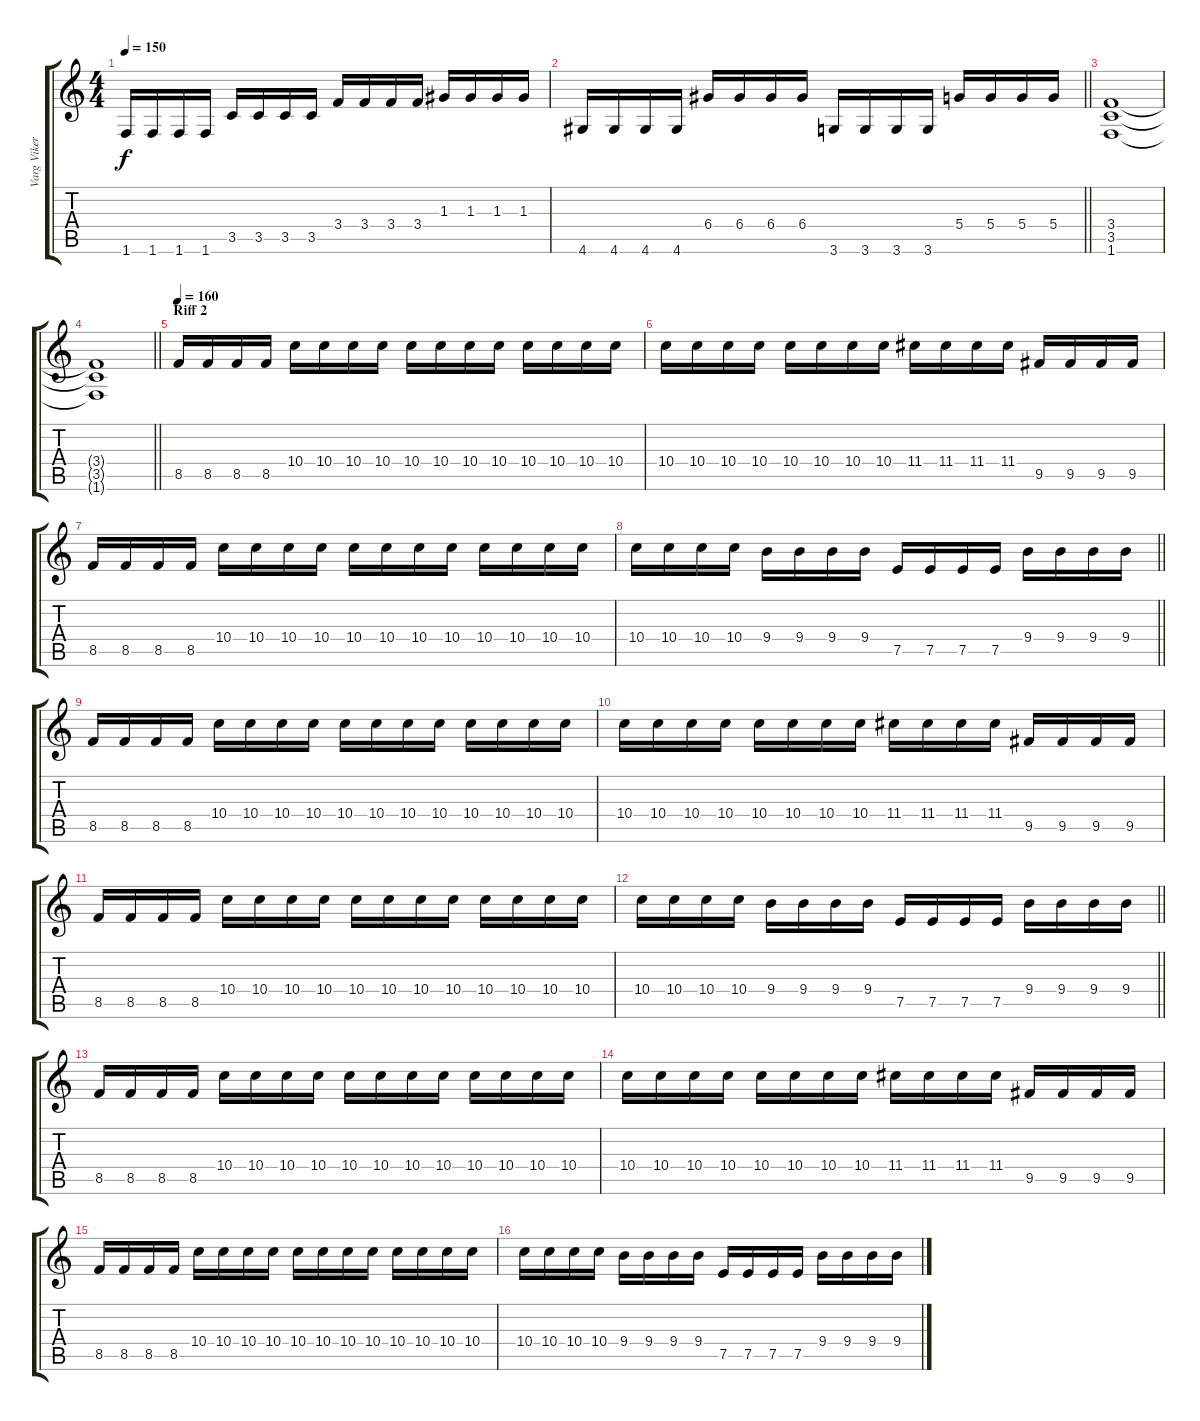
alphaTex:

\track ("Varg Vikernes (Guitar)" "Varg Viker") {instrument distortionguitar}
\staff {score tabs}
\tuning (E4 B3 G3 D3 A2 E2) {hide}
\ts (4 4)
\tempo 150
\clef g2
\ks c
1.6.16{dy f} 1.6.16 1.6.16 1.6.16 3.5.16 3.5.16 3.5.16 3.5.16 3.4.16 3.4.16 3.4.16 3.4.16 1.3.16 1.3.16 1.3.16 1.3.16 |
\barLineRight lightlight
4.6.16 4.6.16 4.6.16 4.6.16 6.4.16 6.4.16 6.4.16 6.4.16 3.6.16 3.6.16 3.6.16 3.6.16 5.4.16 5.4.16 5.4.16 5.4.16 |
(3.4 3.5 1.6).1 |
\barLineRight lightlight
(3.4{t} 3.5{t} 1.6{t}).1 |
\section ("" "Riff 2")
\tempo 160
8.5.16 8.5.16 8.5.16 8.5.16 10.4.16 10.4.16 10.4.16 10.4.16 10.4.16 10.4.16 10.4.16 10.4.16 10.4.16 10.4.16 10.4.16 10.4.16 |
10.4.16 10.4.16 10.4.16 10.4.16 10.4.16 10.4.16 10.4.16 10.4.16 11.4.16 11.4.16 11.4.16 11.4.16 9.5.16 9.5.16 9.5.16 9.5.16 |
8.5.16 8.5.16 8.5.16 8.5.16 10.4.16 10.4.16 10.4.16 10.4.16 10.4.16 10.4.16 10.4.16 10.4.16 10.4.16 10.4.16 10.4.16 10.4.16 |
\barLineRight lightlight
10.4.16 10.4.16 10.4.16 10.4.16 9.4.16 9.4.16 9.4.16 9.4.16 7.5.16 7.5.16 7.5.16 7.5.16 9.4.16 9.4.16 9.4.16 9.4.16 |
8.5.16 8.5.16 8.5.16 8.5.16 10.4.16 10.4.16 10.4.16 10.4.16 10.4.16 10.4.16 10.4.16 10.4.16 10.4.16 10.4.16 10.4.16 10.4.16 |
10.4.16 10.4.16 10.4.16 10.4.16 10.4.16 10.4.16 10.4.16 10.4.16 11.4.16 11.4.16 11.4.16 11.4.16 9.5.16 9.5.16 9.5.16 9.5.16 |
8.5.16 8.5.16 8.5.16 8.5.16 10.4.16 10.4.16 10.4.16 10.4.16 10.4.16 10.4.16 10.4.16 10.4.16 10.4.16 10.4.16 10.4.16 10.4.16 |
\barLineRight lightlight
10.4.16 10.4.16 10.4.16 10.4.16 9.4.16 9.4.16 9.4.16 9.4.16 7.5.16 7.5.16 7.5.16 7.5.16 9.4.16 9.4.16 9.4.16 9.4.16 |
8.5.16 8.5.16 8.5.16 8.5.16 10.4.16 10.4.16 10.4.16 10.4.16 10.4.16 10.4.16 10.4.16 10.4.16 10.4.16 10.4.16 10.4.16 10.4.16 |
10.4.16 10.4.16 10.4.16 10.4.16 10.4.16 10.4.16 10.4.16 10.4.16 11.4.16 11.4.16 11.4.16 11.4.16 9.5.16 9.5.16 9.5.16 9.5.16 |
8.5.16 8.5.16 8.5.16 8.5.16 10.4.16 10.4.16 10.4.16 10.4.16 10.4.16 10.4.16 10.4.16 10.4.16 10.4.16 10.4.16 10.4.16 10.4.16 |
10.4.16 10.4.16 10.4.16 10.4.16 9.4.16 9.4.16 9.4.16 9.4.16 7.5.16 7.5.16 7.5.16 7.5.16 9.4.16 9.4.16 9.4.16 9.4.16
